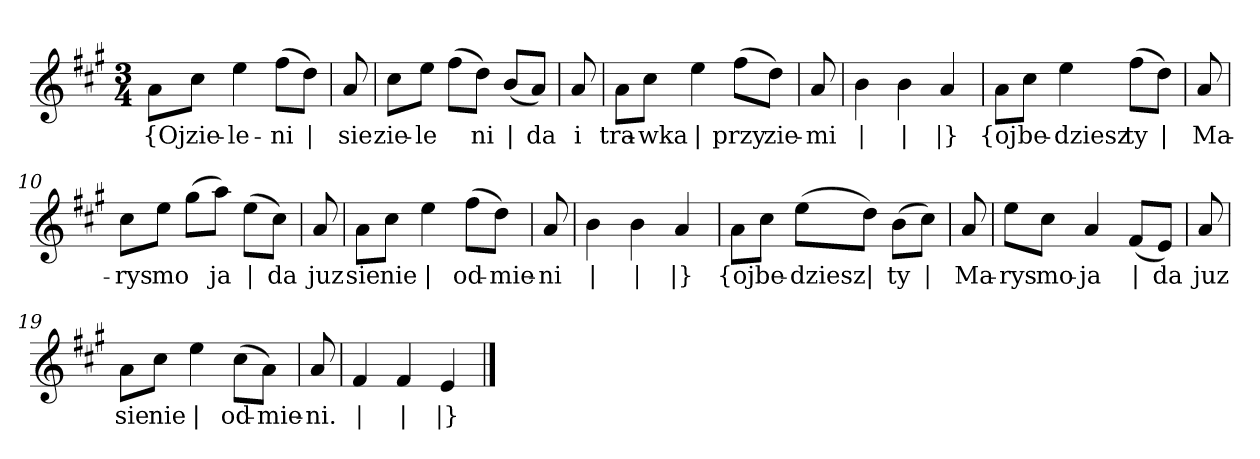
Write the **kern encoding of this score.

**kern	**text
*part1	*part1
*staff1	*staff1
*clefG2	*
*k[f#c#g#]	*
*A:	*
*M3/4	*
=	=
8a\L	{Oj
8cc#\J	zie-
4ee	-le-
(8ff#\L	-ni
8dd\J)	|
=2y	=2y
8a	sie
=3	=3
8cc#\L	zie-
8ee\J	-le
(8ff#\L	--
8dd\J)	-ni
(8b/L	|
8a/J)	da
=4y	=4y
8a	i
=5	=5
8a\L	tra-
8cc#\J	-wka
4ee	|
(8ff#\L	przy
8dd\J)	zie-
=6y	=6y
8a	-mi
=7	=7
4b	|
4b	|
4a	|}
=8y	=8y
8a\L	{oj
8cc#\J	be-
4ee	-dziesz
(8ff#\L	ty
8dd\J)	|
=9y	=9y
8a	Ma-
=10	=10
8cc#\L	-rys
8ee\J	mo
(8gg#\L	--
8aa\J)	-ja
(8ee\L	|
8cc#\J)	da
=11y	=11y
8a	juz
=12	=12
8a\L	sie
8cc#\J	nie
4ee	|
(8ff#\L	od-
8dd\J)	-mie-
=13y	=13y
8a	-ni
=14	=14
4b	|
4b	|
4a	|}
=15y	=15y
8a\L	{oj
8cc#\J	be-
(8ee\L	-dziesz
8dd\J)	|
(8b\L	ty
8cc#\J)	|
=16y	=16y
8a	Ma-
=17	=17
8ee\L	-rys
8cc#\J	mo-
4a	-ja
(8f#/L	|
8e/J)	da
=18y	=18y
8a	juz
=19	=19
8a\L	sie
8cc#\J	nie
4ee	|
(8cc#\L	od-
8a\J)	-mie-
=20y	=20y
8a	-ni.
=21	=21
4f#	|
4f#	|
4e	|}
==	==
*-	*-
